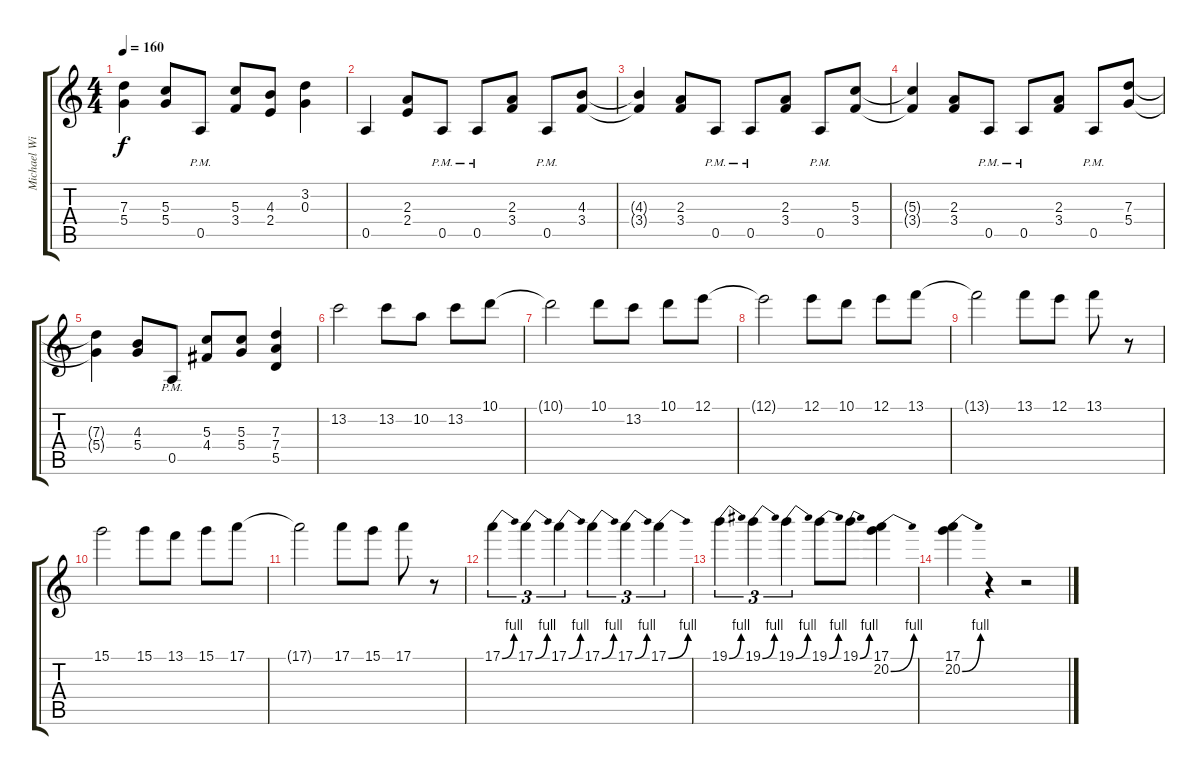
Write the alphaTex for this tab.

\track ("Michael Wilton" "Michael Wi") {instrument distortionguitar}
\staff {score tabs}
\tuning (E4 B3 G3 D3 A2 E2) {hide}
\ts (4 4)
\tempo 160
\clef g2
\ks c
(7.3{t} 5.4{t}).4{dy f} (5.3 5.4).8 0.5{pm}.8 (5.3 3.4).8 (4.3 2.4).8 (3.2 0.3).4 |
0.5.4 (2.3 2.4).8 0.5{pm}.8 0.5{pm}.8 (2.3 3.4).8 0.5{pm}.8 (4.3 3.4).8 |
(4.3{t} 3.4{t}).4 (2.3 3.4).8 0.5{pm}.8 0.5{pm}.8 (2.3 3.4).8 0.5{pm}.8 (5.3 3.4).8 |
(5.3{t} 3.4{t}).4 (2.3 3.4).8 0.5{pm}.8 0.5{pm}.8 (2.3 3.4).8 0.5{pm}.8 (7.3 5.4).8 |
(7.3{t} 5.4{t}).4 (4.3 5.4).8 0.5{pm}.8 (5.3 4.4).8 (5.3 5.4).8 (7.3 7.4 5.5).4 |
13.2.2 13.2.8 10.2.8 13.2.8 10.1.8 |
10.1{t}.2 10.1.8 13.2.8 10.1.8 12.1.8 |
12.1{t}.2 12.1.8 10.1.8 12.1.8 13.1.8 |
13.1{t}.2 13.1.8 12.1.8 13.1.8 r.8 |
15.1.2 15.1.8 13.1.8 15.1.8 17.1.8 |
17.1{t}.2 17.1.8 15.1.8 17.1.8 r.8 |
17.1{be (bend 0 0 60 4)}.4{tu (3 2)} 17.1{be (bend 0 0 60 4)}.4{tu (3 2)} 17.1{be (bend 0 0 60 4)}.4{tu (3 2)} 17.1{be (bend 0 0 60 4)}.4{tu (3 2)} 17.1{be (bend 0 0 60 4)}.4{tu (3 2)} 17.1{be (bend 0 0 60 4)}.4{tu (3 2)} |
19.1{be (bend 0 0 60 4)}.4{tu (3 2)} 19.1{be (bend 0 0 60 4)}.4{tu (3 2)} 19.1{be (bend 0 0 60 4)}.4{tu (3 2)} 19.1{be (bend 0 0 60 4)}.8 19.1{be (bend 0 0 60 4)}.8 (17.1 20.2{be (bend 0 0 60 4)}).4 |
(17.1 20.2{be (bend 0 0 60 4)}).4 r.4 r.2
